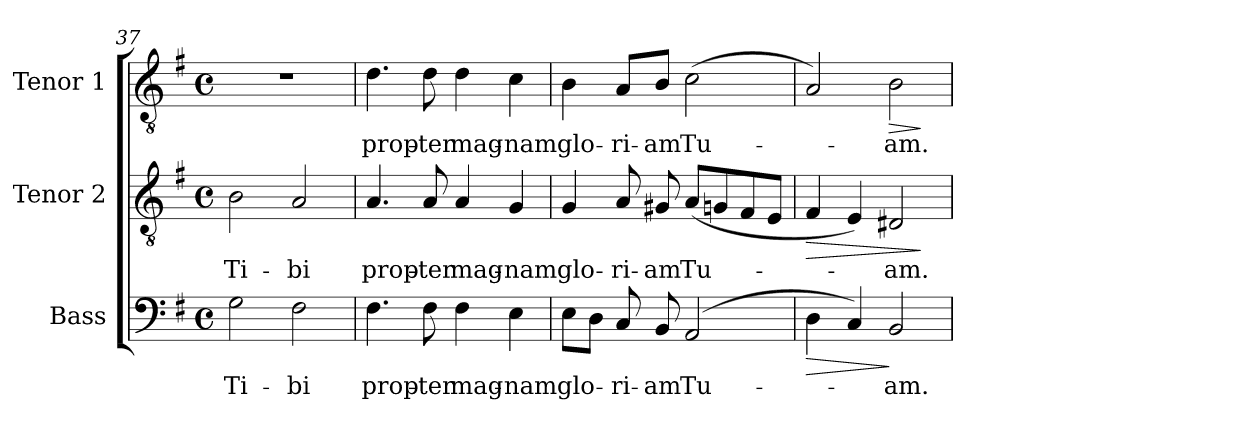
**kern	**text	**dynam	**kern	**text	**dynam	**kern	**text	**dynam
*part3	*part3	*part3	*part2	*part2	*part2	*part1	*part1	*part1
*staff3	*staff3	*staff3	*staff2	*staff2	*staff2	*staff1	*staff1	*staff1
*I"Bass	*	*	*I"Tenor 2	*	*	*I"Tenor 1	*	*
*I'B.	*	*	*I'T. 2	*	*	*I'T. 1	*	*
*clefF4	*	*	*clefGv2	*	*	*clefGv2	*	*
*k[f#]	*	*	*k[f#]	*	*	*k[f#]	*	*
*G:	*	*	*G:	*	*	*G:	*	*
*M4/4	*	*	*M4/4	*	*	*M4/4	*	*
*met(c)	*	*	*met(c)	*	*	*met(c)	*	*
=37	=37	=37	=37	=37	=37	=37	=37	=37
!	!LO:LY:b	!	!	!LO:LY:b	!	!	!	!
2G\	Ti-	.	2B\	Ti-	.	1r	.	.
!	!LO:LY:b	!	!	!LO:LY:b	!	!	!	!
2F#\	-bi	.	2A/	-bi	.	.	.	.
=38	=38	=38	=38	=38	=38	=38	=38	=38
!	!LO:LY:b	!	!	!LO:LY:b	!	!	!LO:LY:b	!
4.F#\	prop-	.	4.A/	prop-	.	4.d\	prop-	.
!	!LO:LY:b	!	!	!LO:LY:b	!	!	!LO:LY:b	!
8F#\	-ter	.	8A/	-ter	.	8d\	-ter	.
!	!LO:LY:b	!	!	!LO:LY:b	!	!	!LO:LY:b	!
4F#\	mag-	.	4A/	mag-	.	4d\	mag-	.
!	!LO:LY:b	!	!	!LO:LY:b	!	!	!LO:LY:b	!
4E\	-nam	.	4G/	-nam	.	4c\	-nam	.
=39	=39	=39	=39	=39	=39	=39	=39	=39
!	!LO:LY:b	!	!	!LO:LY:b	!	!	!LO:LY:b	!
8E\L	glo-	.	4G/	glo-	.	4B\	glo-	.
8D\J	.	.	.	.	.	.	.	.
!	!LO:LY:b	!	!	!LO:LY:b	!	!	!LO:LY:b	!
8C/	-ri-	.	8A/	-ri-	.	8A/L	-ri-	.
!	!LO:LY:b	!	!	!LO:LY:b	!	!	!LO:LY:b	!
8BB/	-am	.	8G#X/	-am	.	8B/J	-am	.
!	!LO:LY:b	!	!	!LO:LY:b	!	!	!LO:LY:b	!
(2AA/	Tu-	.	(<8A/L	Tu-	.	(>2c\	Tu-	.
.	.	.	8Gn/	.	.	.	.	.
.	.	.	8F#/	.	.	.	.	.
.	.	.	8E/J	.	.	.	.	.
!!LO:PB:g=z
=40	=40	=40	=40	=40	=40	=40	=40	=40
!	!	!LO:HP:b	!	!	!LO:HP:b	!	!	!
4D\	.	>	4F#/	.	>	2A/)	.	.
4C/)	.	.	4E/)	.	.	.	.	.
!	!LO:LY:b	!	!	!LO:LY:b	!	!	!LO:LY:b	!LO:HP:b
2BB/	-am.	]	2D#X/	-am.	.	2B\	-am.	>
.	.	.	.	.	]	.	.	]
=	=	=	=	=	=	=	=	=
*-	*-	*-	*-	*-	*-	*-	*-	*-
